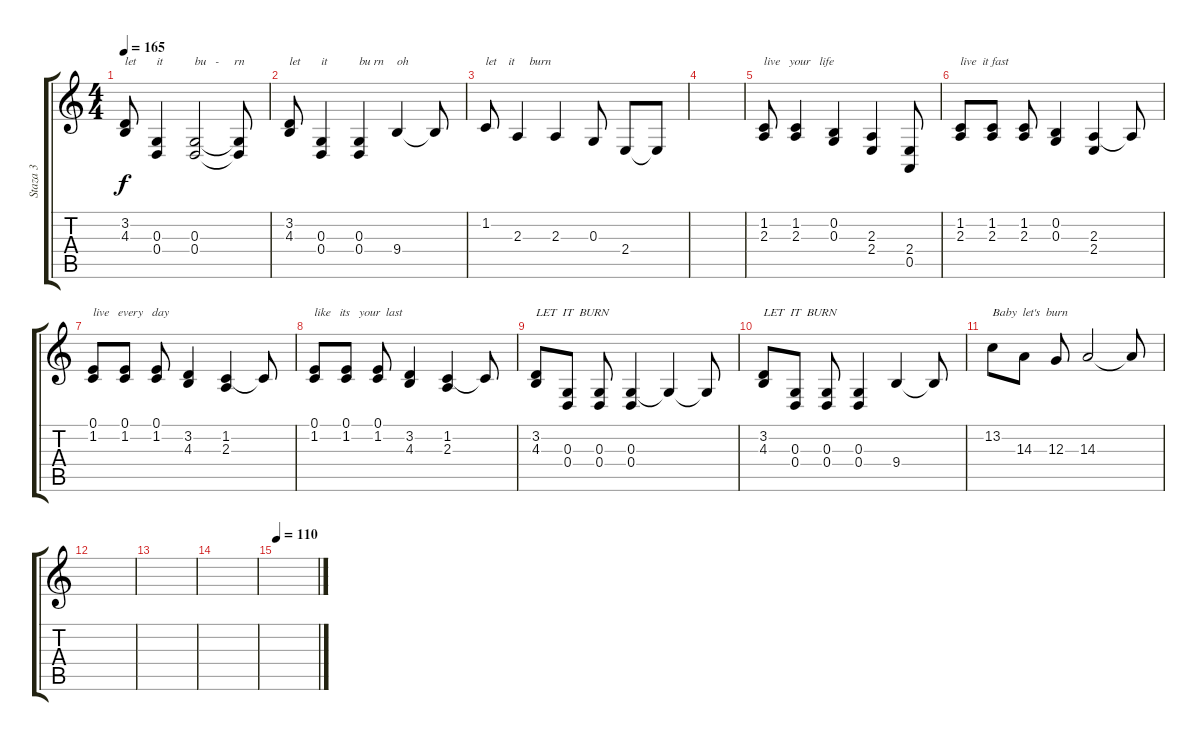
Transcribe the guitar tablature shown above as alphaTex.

\track ("Staza 3" "Staza 3") {instrument lead1square}
\staff {score tabs}
\tuning (E4 B3 G3 D3 A2 E2) {hide}
\ts (4 4)
\tempo 165
\clef g2
\ks c
(3.2 4.3).8{txt "let" dy f} (0.3 0.4).4{txt "it"} (0.3 0.4).2{txt "bu   -     rn"} (0.3{t} 0.4{t}).8 |
(3.2 4.3).8{txt "let"} (0.3 0.4).4{txt "it"} (0.3 0.4).4{txt "bu rn"} 9.4.4{txt "oh"} 9.4{t}.8 |
1.2.8{txt "let    it     burn"} 2.3.4 2.3.4 0.3.8 2.4.8 2.4{t}.8 |
|
(1.2 2.3).8{txt "live   your   life"} (1.2 2.3).4 (0.2 0.3).4 (2.3 2.4).4 (2.4 0.5).8 |
(1.2 2.3).8{txt "live  it fast"} (1.2 2.3).8 (1.2 2.3).8 (0.2 0.3).4 (2.3 2.4).4 2.3{t}.8 |
(0.1 1.2).8{txt "live   every   day"} (0.1 1.2).8 (0.1 1.2).8 (3.2 4.3).4 (1.2 2.3).4 1.2{t}.8 |
(0.1 1.2).8{txt "like   its   your  last"} (0.1 1.2).8 (0.1 1.2).8 (3.2 4.3).4 (1.2 2.3).4 1.2{t}.8 |
(3.2 4.3).8{txt "LET  IT  BURN"} (0.3 0.4).8 (0.3 0.4).8 (0.3 0.4).4 0.3{t}.4 0.3{t}.8 |
(3.2 4.3).8{txt "LET  IT  BURN"} (0.3 0.4).8 (0.3 0.4).8 (0.3 0.4).4 9.4.4 9.4{t}.8 |
13.2.8{txt "Baby  let's  burn"} 14.3.8 12.3.8 14.3.2 14.3{t}.8 |
|
|
|
\tempo 110
